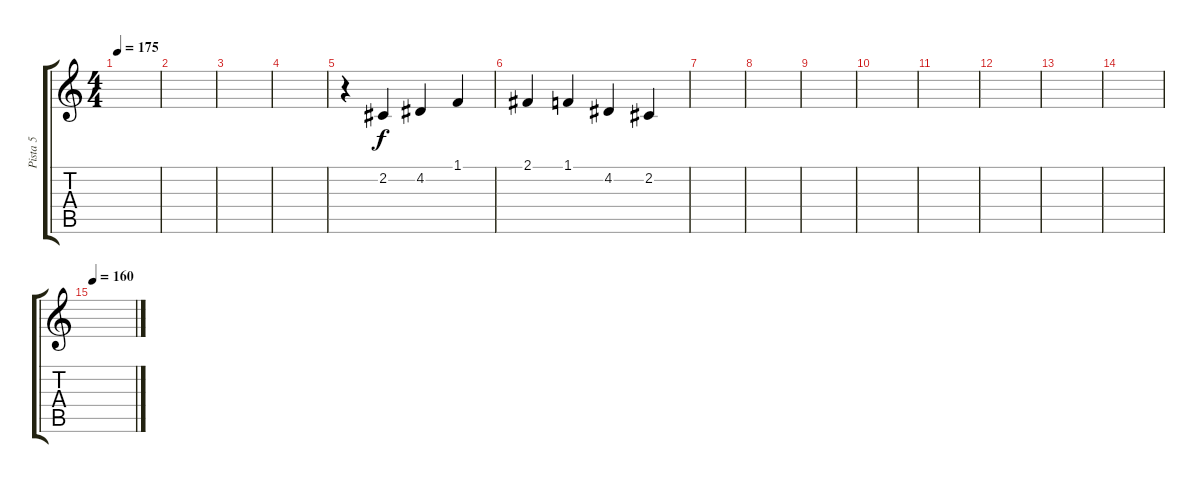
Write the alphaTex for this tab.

\track ("Pista 5" "Pista 5") {instrument tenorsax}
\staff {score tabs}
\tuning (E4 B3 G3 D3 A2 E2) {hide}
\ts (4 4)
\tempo 175
\clef g2
\ks c
|
|
|
|
r.4{instrument voiceoohs} 2.2.4 4.2.4 1.1.4 |
2.1.4 1.1.4 4.2.4 2.2.4 |
|
|
|
|
|
|
|
|
\tempo 160
